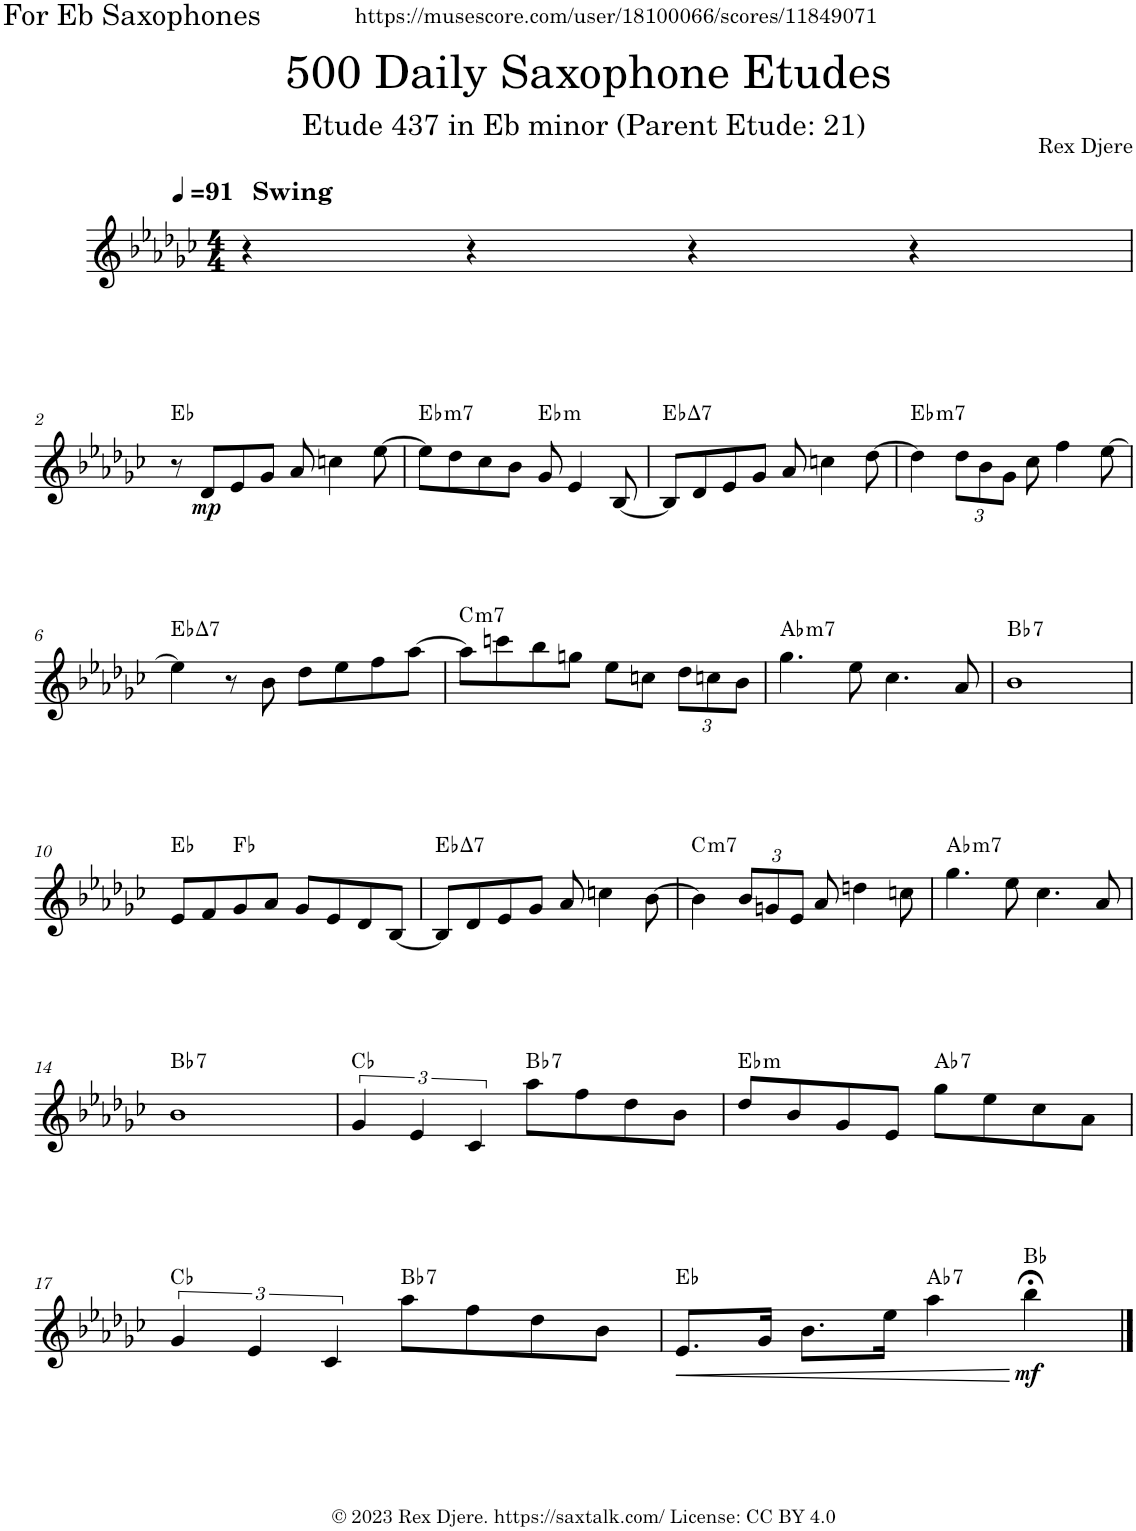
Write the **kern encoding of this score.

**kern	**dynam	**harte
*part1	*part1	*part1
*staff1	*staff1	*
*I"Alto Saxophone	*	*
*I'A. Sax.	*	*
*clefG2	*	*
*Trd5c9	*	*
*k[b-e-a-d-g-c-]	*	*
*M4/4	*	*
*MM91	*	*
=1	=1	=1
!LO:TX:a:B:t=Swing	!	!
4r	.	.
4r	.	.
4r	.	.
4r	.	.
!!LO:LB:g=z
=2	=2	=2
8r	.	Eb:maj
!	!LO:DY:b	!
8d-/L	mp	.
8e-/	.	.
8g-/J	.	.
8a-/	.	.
4ccn\	.	.
[8ee-\	.	.
=3	=3	=3
!	!	!LO:H:kt=m7
8ee-\L]	.	Eb:min7
8dd-\	.	.
8cc-\	.	.
8b-\J	.	.
!	!	!LO:H:kt=m
8g-/	.	Eb:min
4e-/	.	.
[8B-/	.	.
=4	=4	=4
!	!	!LO:H:kt=7
8B-/L]	.	Eb:maj7
8d-/	.	.
8e-/	.	.
8g-/J	.	.
8a-/	.	.
4ccn\	.	.
[8dd-\	.	.
=5	=5	=5
!	!	!LO:H:kt=m7
4dd-\]	.	Eb:min7
*Xbrackettup	*	*
12dd-\L	.	.
12b-\	.	.
12g-\J	.	.
8cc-\	.	.
4ff\	.	.
[8ee-\	.	.
!!LO:LB:g=z
=6	=6	=6
!	!	!LO:H:kt=7
4ee-\]	.	Eb:maj7
8r	.	.
8b-\	.	.
8dd-\L	.	.
8ee-\	.	.
8ff\	.	.
[8aa-\J	.	.
=7	=7	=7
!	!	!LO:H:kt=m7
8aa-\L]	.	C:min7
8cccn\	.	.
8bb-\	.	.
8ggn\J	.	.
8ee-\L	.	.
8ccn\J	.	.
12dd-\L	.	.
12ccn\	.	.
12b-\J	.	.
=8	=8	=8
!	!	!LO:H:kt=m7
4.gg-\	.	Ab:min7
8ee-\	.	.
4.cc-\	.	.
8a-/	.	.
=9	=9	=9
!	!	!LO:H:kt=7
1b-	.	Bb:7
!!LO:LB:g=z
=10	=10	=10
8e-/L	.	Eb:maj
8f/	.	.
8g-/	.	Fb:maj
8a-/J	.	.
8g-/L	.	.
8e-/	.	.
8d-/	.	.
[8B-/J	.	.
=11	=11	=11
!	!	!LO:H:kt=7
8B-/L]	.	Eb:maj7
8d-/	.	.
8e-/	.	.
8g-/J	.	.
8a-/	.	.
4ccn\	.	.
[8b-\	.	.
=12	=12	=12
!	!	!LO:H:kt=m7
4b-\]	.	C:min7
12b-/L	.	.
12gn/	.	.
12e-/J	.	.
8a-/	.	.
4ddn\	.	.
8ccn\	.	.
=13	=13	=13
!	!	!LO:H:kt=m7
4.gg-\	.	Ab:min7
8ee-\	.	.
4.cc-\	.	.
8a-/	.	.
!!LO:LB:g=z
=14	=14	=14
!	!	!LO:H:kt=7
1b-	.	Bb:7
=15	=15	=15
*brackettup	*	*
6g-/	.	Cb:maj
6e-/	.	.
6c-/	.	.
!	!	!LO:H:kt=7
8aa-\L	.	Bb:7
8ff\	.	.
8dd-\	.	.
8b-\J	.	.
=16	=16	=16
!	!	!LO:H:kt=m
8dd-/L	.	Eb:min
8b-/	.	.
8g-/	.	.
8e-/J	.	.
!	!	!LO:H:kt=7
8gg-\L	.	Ab:7
8ee-\	.	.
8cc-\	.	.
8a-\J	.	.
!!LO:LB:g=z
=17	=17	=17
6g-/	.	Cb:maj
6e-/	.	.
6c-/	.	.
!	!	!LO:H:kt=7
8aa-\L	.	Bb:7
8ff\	.	.
8dd-\	.	.
8b-\J	.	.
=18	=18	=18
!	!LO:HP:b	!
8.e-/L	<	Eb:maj
16g-/Jk	.	.
8.b-\L	.	.
16ee-\Jk	.	.
!	!	!LO:H:kt=7
4aa-\	.	Ab:7
!	!LO:DY:n=1:b	!
4bb-;<\	[ mf	Bb:maj
==	==	==
*-	*-	*-
